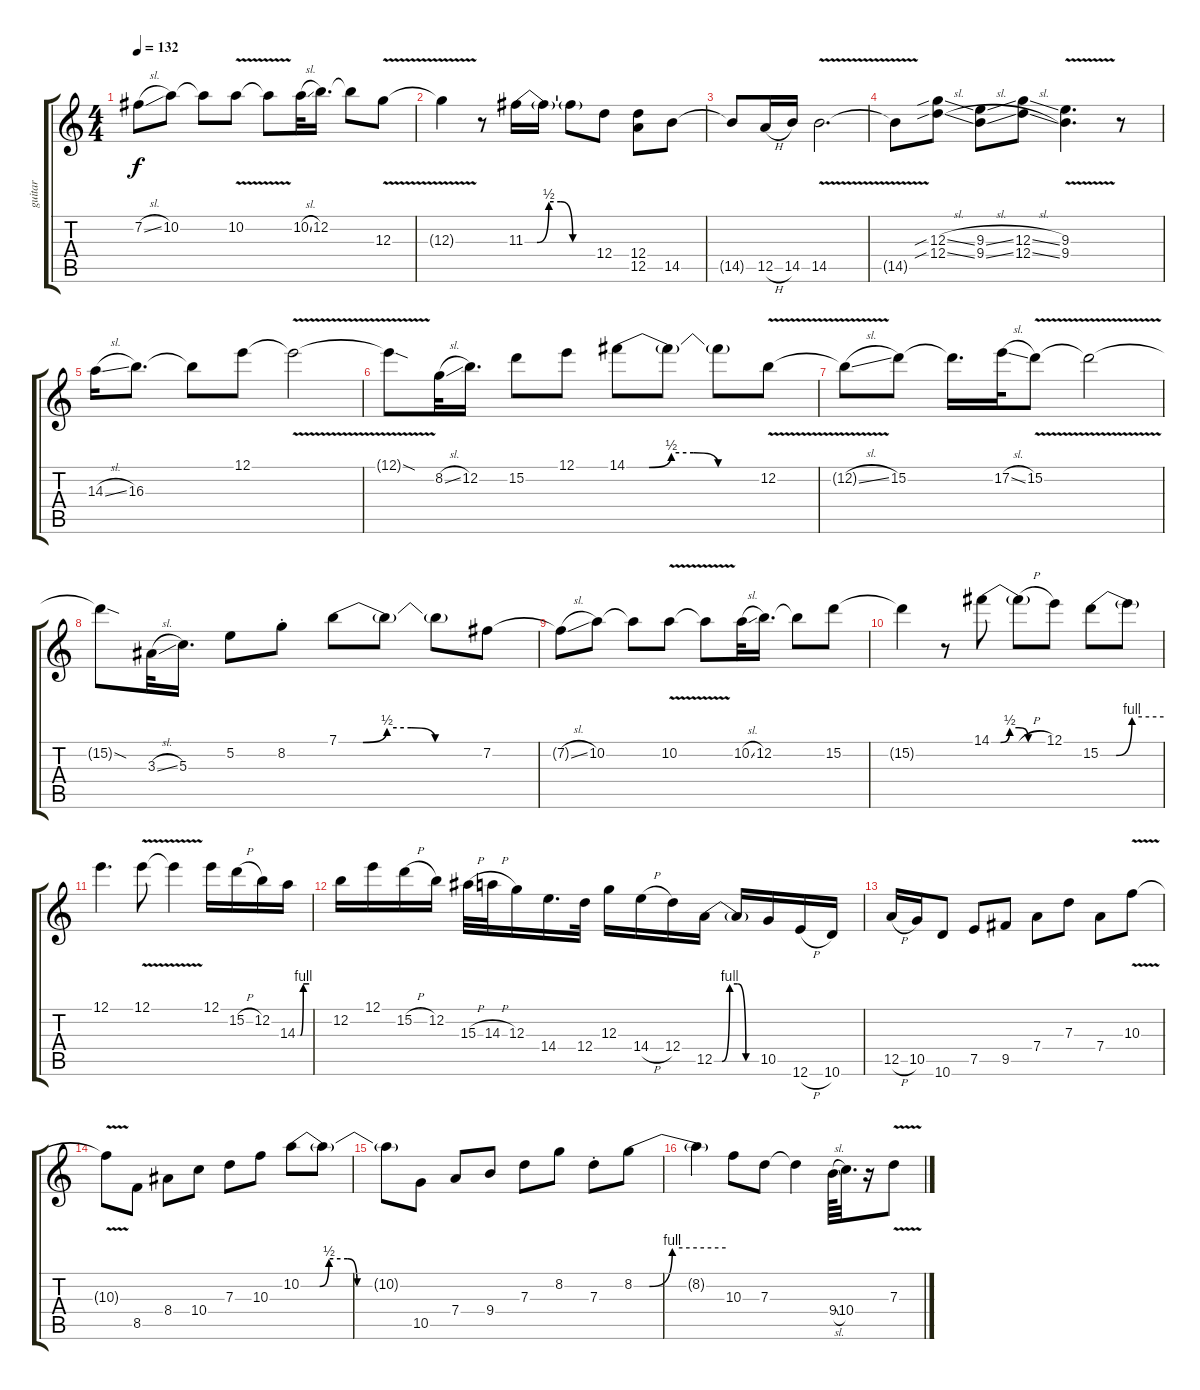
\track ("guitar" "guitar") {instrument distortionguitar}
\staff {score tabs}
\tuning (E4 B3 G3 D3 A2 E2) {hide}
\ts (4 4)
\tempo 132
\clef g2
\ks c
7.2{sl t}.8{dy f} 10.2.8 10.2{t}.8 10.2{v}.8 10.2{t}.8 10.2{sl}.32 12.2.16{d} 12.2{t}.8 12.3{v}.8 |
12.3{t}.4 r.8 11.3{be (custom 0 0 10 0 20 2 30 2 40 0 60 0)}.16 11.3{t}.16 11.3{t}.8 12.4.8 (12.4 12.5).8 14.5.8 |
14.5{t}.8 12.5{h}.16 14.5.16 14.5{v}.2{d} |
14.5{t}.8 (12.3{sib sl} 12.4{sib sl}).8 (9.3{sl} 9.4{sl}).8 (12.3{sl} 12.4{sl}).8 (9.3{v} 9.4{v}).4{d} r.8 |
14.3{sl}.16 16.3.8{d} 16.3{t}.8 12.1.8 12.1{v t}.2 |
12.1{sod t}.8 8.2{sl}.32 12.2.16{d} 15.2.8 12.1.8 14.1{be (custom 0 0 10 0 20 2 30 2 41 0 60 0)}.8 14.1{t}.8 14.1{t}.8 12.2{v}.8 |
12.2{v sl t}.8 15.2.8 15.2{t}.16{d} 17.2{sl}.32 15.2{v}.8 15.2{t}.2 |
15.2{sod t}.8 3.3{sl}.32 5.3.16{d} 5.2.8 8.2{st}.8 7.1{be (custom 0 0 10 0 20 2 30 2 40 0 60 0)}.8 7.1{t}.8 7.1{t}.8 7.2.8 |
7.2{sl t}.8 10.2.8 10.2{t}.8 10.2{v}.8 10.2{t}.8 10.2{sl}.32 12.2.16{d} 12.2{t}.8 15.2.8 |
15.2{t}.4 r.8 14.1{be (custom 0 0 10 0 20 2 30 2 40 0 60 0)}.8 14.1{h t}.8 12.1.8 15.2{be (custom 0 0 15 0 30 4 60 4)}.8 15.2{t}.8 |
12.1.4{d} 12.1{v}.8 12.1{t}.4 12.1.16 15.2{h}.16 12.2.16 14.3{be (custom 0 0 15 0 30 4 60 4)}.16 |
12.2.16 12.1.16 15.2{h}.16 12.2.16 15.3{h}.32 14.3{h}.32 12.3.16 14.4.16{d} 12.4.32 12.3.16 14.4{h}.16 12.4.16 12.5{be (custom 0 0 10 0 20 4 30 4 41 0 60 0)}.16 12.5{t}.16 10.5.16 12.6{h}.16 10.6.16 |
12.5{h}.16 10.5.16 10.6.8 7.5.8 9.5.8 7.4.8 7.3.8 7.4.8 10.3{v}.8 |
10.3{t}.8 8.5.8 8.4.8 10.4.8 7.3.8 10.3.8 10.2{be (custom 0 0 10 0 15 2 25 2 30 0 60 0)}.8 10.2{t}.8 |
10.2{t}.8 10.5.8 7.4.8 9.4.8 7.3.8 8.2.8 7.3{st}.8 8.2{be (custom 0 0 10 0 25 4 60 4)}.8 |
8.2{t}.4 10.3.8 7.3.8 7.3{t}.4 9.4{sl}.64 10.4.32{d} r.16 7.3{v}.8
